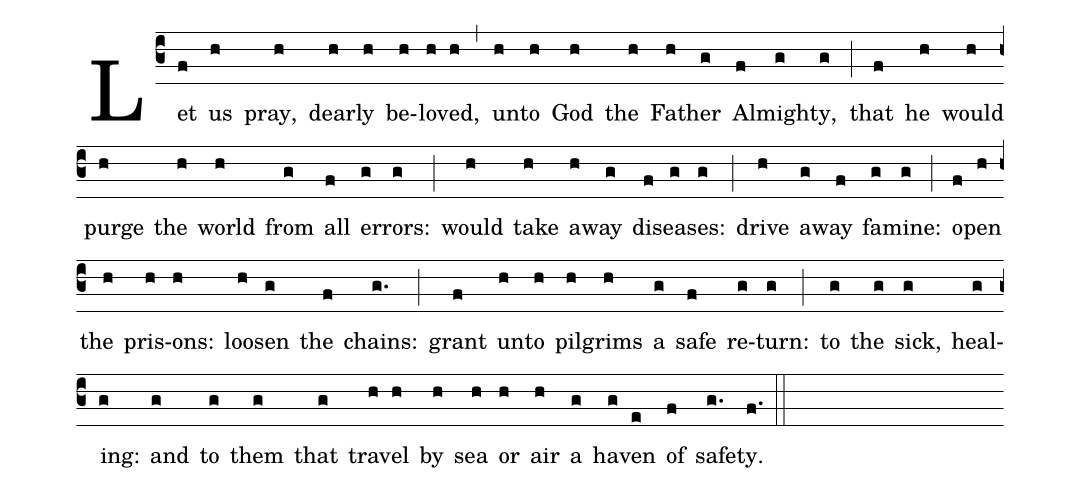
%%
(c3)Let(f) us(h) pray,(h) dear(h)ly(h) be(h)lov(h)ed,(h) (,) un(h)to(h) God(h) the(h) Fa(h)ther(g) Al(f)might(g)y,(g) (;) that(f) he(h) would(h) purge(h) the(h) world(h) from(g) all(f) er(g)rors:(g) (;) would(h) take(h) a(h)way(g) dis(f)eas(g)es:(g) (;) drive(h) a(g)way(f) fam(g)ine:(g) (;) o(f)pen(h) the(h) pris(h)ons:(h) loos(h)en(g) the(f) chains:(g.) (;) grant(f) un(h)to(h) pil(h)grims(h) a(g) safe(f) re(g)turn:(g) (;) to(g) the(g) sick,(g) heal(g)ing:(g) and(g) to(g) them(g) that(g) trav(h)el(h) by(h) sea(h) or(h) air(h) a(g) ha(g)ven(e) of(f) safe(g.)ty.(f.) (::)
